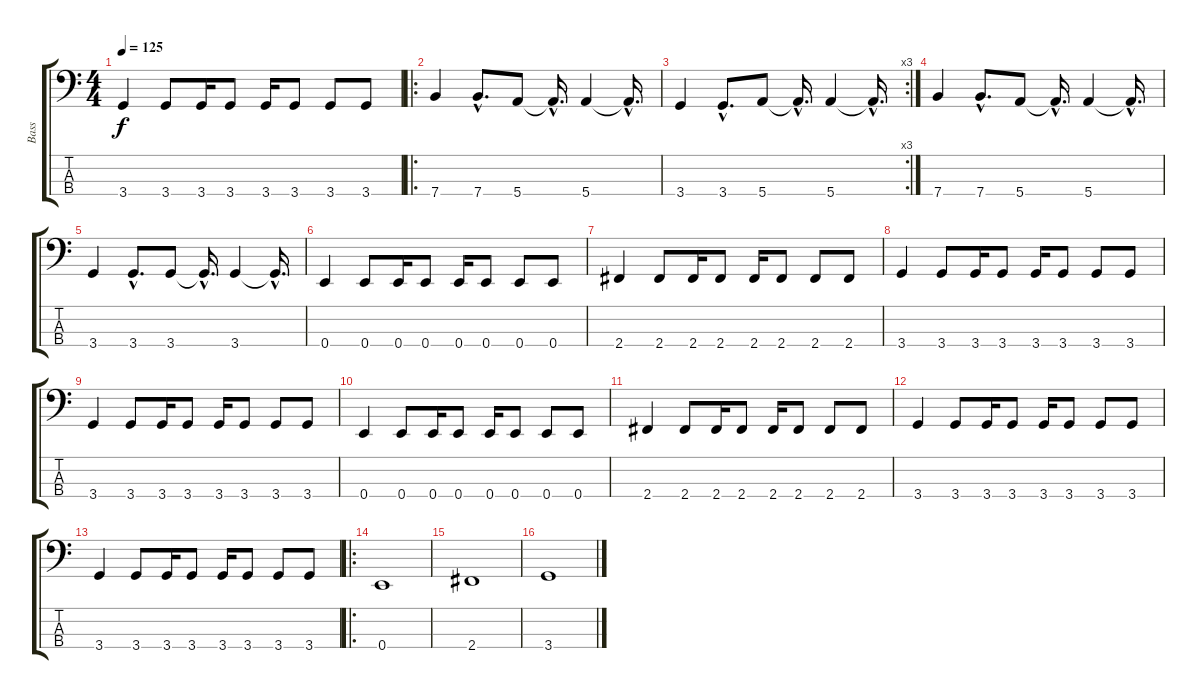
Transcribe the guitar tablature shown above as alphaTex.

\track ("Bass" "Bass") {instrument acousticbass}
\staff {score tabs}
\tuning (G2 D2 A1 E1) {hide}
\ts (4 4)
\tempo 125
\clef f4
\ks c
3.4.4{dy f} 3.4.8 3.4.16 3.4.8 3.4.16 3.4.8 3.4.8 3.4.8 |
\ro
7.4.4 7.4{hac}.8{d} 5.4.8 5.4{hac t}.16{d} 5.4.4 5.4{hac t}.16{d} |
\rc 3
3.4.4 3.4{hac}.8{d} 5.4.8 5.4{hac t}.16{d} 5.4.4 5.4{hac t}.16{d} |
7.4.4 7.4{hac}.8{d} 5.4.8 5.4{hac t}.16{d} 5.4.4 5.4{hac t}.16{d} |
3.4.4 3.4{hac}.8{d} 3.4.8 3.4{hac t}.16{d} 3.4.4 3.4{hac t}.16{d} |
0.4.4 0.4.8 0.4.16 0.4.8 0.4.16 0.4.8 0.4.8 0.4.8 |
2.4.4 2.4.8 2.4.16 2.4.8 2.4.16 2.4.8 2.4.8 2.4.8 |
3.4.4 3.4.8 3.4.16 3.4.8 3.4.16 3.4.8 3.4.8 3.4.8 |
3.4.4 3.4.8 3.4.16 3.4.8 3.4.16 3.4.8 3.4.8 3.4.8 |
0.4.4 0.4.8 0.4.16 0.4.8 0.4.16 0.4.8 0.4.8 0.4.8 |
2.4.4 2.4.8 2.4.16 2.4.8 2.4.16 2.4.8 2.4.8 2.4.8 |
3.4.4 3.4.8 3.4.16 3.4.8 3.4.16 3.4.8 3.4.8 3.4.8 |
3.4.4 3.4.8 3.4.16 3.4.8 3.4.16 3.4.8 3.4.8 3.4.8 |
\ro
0.4.1 |
2.4.1 |
3.4.1
